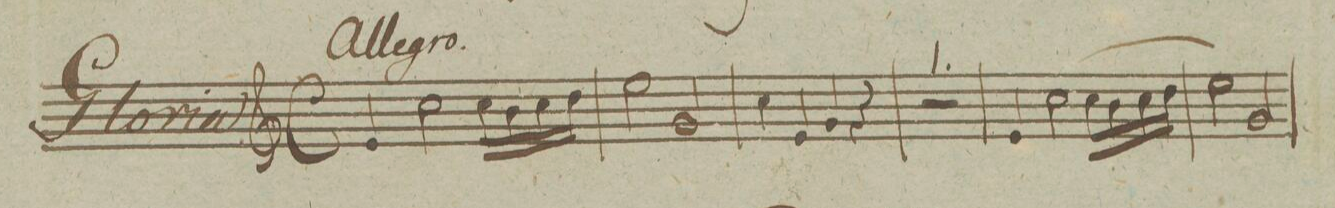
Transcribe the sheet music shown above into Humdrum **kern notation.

**kern	**dynam
*I"Clarinetto Secondo in C. et B.	*
*clefG2	*
*k[]	*
*met(c)	*
*M4/4	*
4e/	.
2cc\	.
16cc\LL	.
16b\	.
16cc\	.
16dd\JJ	.
=2	=2
2ee\	.
2g/	.
=3	=3
4cc\	.
4e/	.
4g/	.
4r	.
=4	=4
1r	.
=5	=5
4e/	.
(2cc\	.
16cc\LL	.
16b\	.
16cc\	.
16dd\JJ	.
=6	=6
2ee\)	.
2g/	.
=7	=7
*-	*-
